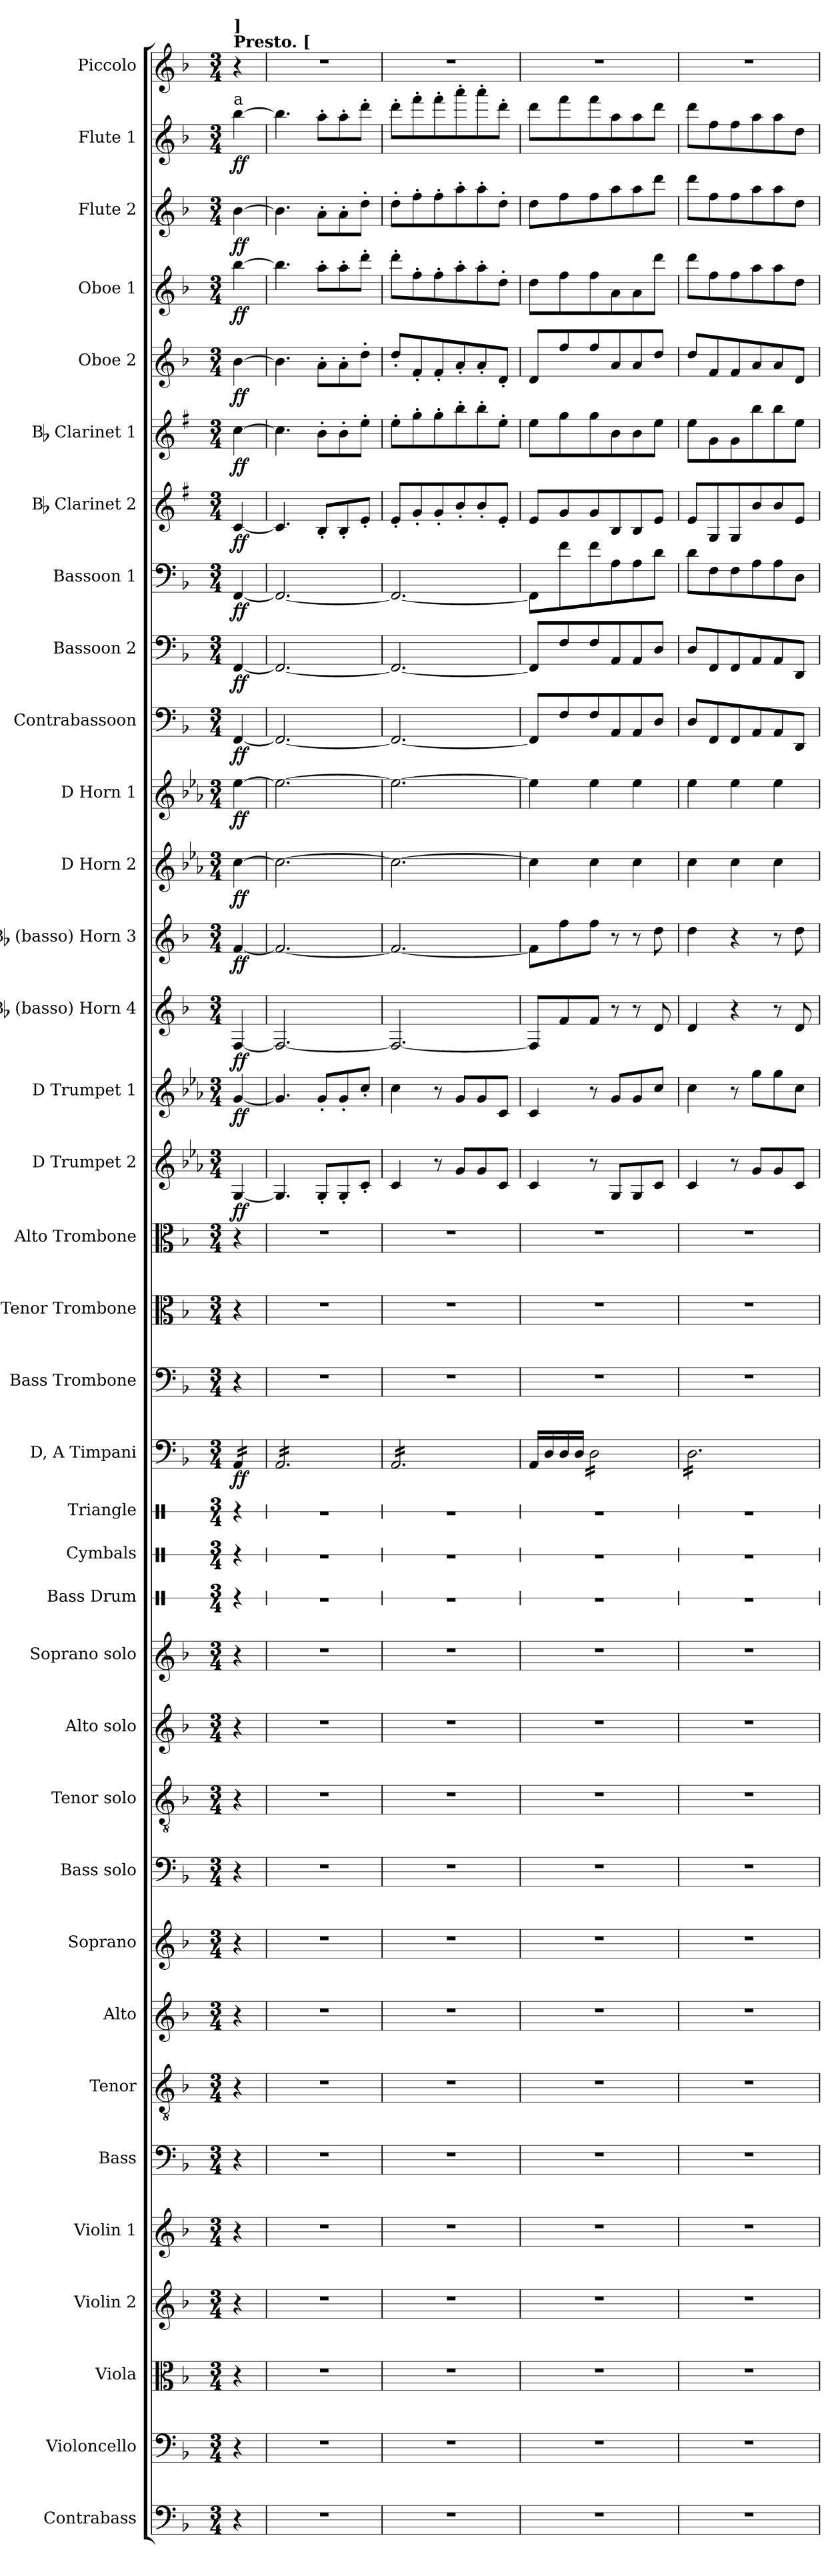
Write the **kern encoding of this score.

**kern	**kern	**kern	**kern	**kern	**kern	**kern	**kern	**kern	**kern	**kern	**kern	**kern	**kern	**kern	**kern	**kern	**dynam	**kern	**kern	**kern	**kern	**dynam	**kern	**dynam	**kern	**dynam	**kern	**dynam	**kern	**dynam	**kern	**dynam	**kern	**dynam	**kern	**dynam	**kern	**dynam	**kern	**dynam	**kern	**dynam	**kern	**dynam	**kern	**dynam	**kern	**dynam	**kern	**dynam	**kern
*part36	*part35	*part34	*part33	*part32	*part31	*part30	*part29	*part28	*part27	*part26	*part25	*part24	*part23	*part22	*part21	*part20	*part20	*part19	*part18	*part17	*part16	*part16	*part15	*part15	*part14	*part14	*part13	*part13	*part12	*part12	*part11	*part11	*part10	*part10	*part9	*part9	*part8	*part8	*part7	*part7	*part6	*part6	*part5	*part5	*part4	*part4	*part3	*part3	*part2	*part2	*part1
*staff36	*staff35	*staff34	*staff33	*staff32	*staff31	*staff30	*staff29	*staff28	*staff27	*staff26	*staff25	*staff24	*staff23	*staff22	*staff21	*staff20	*staff20	*staff19	*staff18	*staff17	*staff16	*staff16	*staff15	*staff15	*staff14	*staff14	*staff13	*staff13	*staff12	*staff12	*staff11	*staff11	*staff10	*staff10	*staff9	*staff9	*staff8	*staff8	*staff7	*staff7	*staff6	*staff6	*staff5	*staff5	*staff4	*staff4	*staff3	*staff3	*staff2	*staff2	*staff1
*I"Contrabass	*I"Violoncello	*I"Viola	*I"Violin 2	*I"Violin 1	*I"Bass	*I"Tenor	*I"Alto	*I"Soprano	*I"Bass solo	*I"Tenor solo	*I"Alto solo	*I"Soprano solo	*I"Bass Drum	*I"Cymbals	*I"Triangle	*I"D, A Timpani	*	*I"Bass Trombone	*I"Tenor Trombone	*I"Alto Trombone	*I"D Trumpet 2	*	*I"D Trumpet 1	*	*I"Bb (basso) Horn 4	*	*I"Bb (basso) Horn 3	*	*I"D Horn 2	*	*I"D Horn 1	*	*I"Contrabassoon	*	*I"Bassoon 2	*	*I"Bassoon 1	*	*I"Bb Clarinet 2	*	*I"Bb Clarinet 1	*	*I"Oboe 2	*	*I"Oboe 1	*	*I"Flute 2	*	*I"Flute 1	*	*I"Piccolo
*I'Cb	*I'Vc	*I'Vla	*I'Vln 2	*I'Vln 1	*I'B	*I'T	*I'A	*I'S	*I'B solo	*I'T solo	*I'A solo	*I'S solo	*I'B Dr	*I'Cym	*I'Tri	*I'Timp	*	*I'B Trb	*I'T Trb	*I'A Trb	*I'Tpt 2	*	*I'Tpt 1	*	*I'Hn 4	*	*I'Hn 3	*	*I'Hn 2	*	*I'Hn 1	*	*I'C Bsn	*	*I'Bsn 2	*	*I'Bsn 1	*	*I'Cl 2	*	*I'Cl 1	*	*I'Ob 2	*	*I'Ob 1	*	*I'Fl 2	*	*I'Fl 1	*	*I'Picc
*	*	*	*	*	*	*	*	*	*	*	*	*	*stria1	*stria1	*stria1	*	*	*	*	*	*	*	*	*	*	*	*	*	*	*	*	*	*	*	*	*	*	*	*	*	*	*	*	*	*	*	*	*	*	*	*
*clefF4	*clefF4	*clefC3	*clefG2	*clefG2	*clefF4	*clefGv2	*clefG2	*clefG2	*clefF4	*clefGv2	*clefG2	*clefG2	*clefX	*clefX	*clefX	*clefF4	*	*clefF4	*clefC3	*clefC3	*clefG2	*	*clefG2	*	*clefG2	*	*clefG2	*	*clefG2	*	*clefG2	*	*clefF4	*	*clefF4	*	*clefF4	*	*clefG2	*	*clefG2	*	*clefG2	*	*clefG2	*	*clefG2	*	*clefG2	*	*clefG2
*ITrd7c12	*	*	*	*	*	*	*	*	*	*	*	*	*	*	*	*	*	*	*	*	*ITrd-1c-2	*	*ITrd-1c-2	*	*ITrd8c14	*	*ITrd8c14	*	*ITrd6c10	*	*ITrd6c10	*	*ITrd7c12	*	*	*	*	*	*ITrd1c2	*	*ITrd1c2	*	*	*	*	*	*	*	*	*	*ITrd-7c-12
*k[b-]	*k[b-]	*k[b-]	*k[b-]	*k[b-]	*k[b-]	*k[b-]	*k[b-]	*k[b-]	*k[b-]	*k[b-]	*k[b-]	*k[b-]	*k[]	*k[]	*k[]	*k[b-]	*	*k[b-]	*k[b-]	*k[b-]	*k[b-]	*	*k[b-]	*	*k[b-]	*	*k[b-]	*	*k[b-]	*	*k[b-]	*	*k[b-]	*	*k[b-]	*	*k[b-]	*	*k[b-]	*	*k[b-]	*	*k[b-]	*	*k[b-]	*	*k[b-]	*	*k[b-]	*	*k[b-]
*M3/4	*M3/4	*M3/4	*M3/4	*M3/4	*M3/4	*M3/4	*M3/4	*M3/4	*M3/4	*M3/4	*M3/4	*M3/4	*M3/4	*M3/4	*M3/4	*M3/4	*	*M3/4	*M3/4	*M3/4	*M3/4	*	*M3/4	*	*M3/4	*	*M3/4	*	*M3/4	*	*M3/4	*	*M3/4	*	*M3/4	*	*M3/4	*	*M3/4	*	*M3/4	*	*M3/4	*	*M3/4	*	*M3/4	*	*M3/4	*	*M3/4
*MM198	*MM198	*MM198	*MM198	*MM198	*MM198	*MM198	*MM198	*MM198	*MM198	*MM198	*MM198	*MM198	*MM198	*MM198	*MM198	*MM198	*	*MM198	*MM198	*MM198	*MM198	*	*MM198	*	*MM198	*	*MM198	*	*MM198	*	*MM198	*	*MM198	*	*MM198	*	*MM198	*	*MM198	*	*MM198	*	*MM198	*	*MM198	*	*MM198	*	*MM198	*	*MM198
=1	=1	=1	=1	=1	=1	=1	=1	=1	=1	=1	=1	=1	=1	=1	=1	=1	=1	=1	=1	=1	=1	=1	=1	=1	=1	=1	=1	=1	=1	=1	=1	=1	=1	=1	=1	=1	=1	=1	=1	=1	=1	=1	=1	=1	=1	=1	=1	=1	=1	=1	=1
!	!	!	!	!	!	!	!	!	!	!	!	!	!	!	!	!	!	!	!	!	!	!	!	!	!	!	!	!	!	!	!	!	!	!	!	!	!	!	!	!	!	!	!	!	!	!	!	!	!	!	!LO:TX:a:B:t=Presto. [
!	!	!	!	!	!	!	!	!	!	!	!	!	!	!	!	!	!	!	!	!	!	!	!	!	!	!	!	!	!	!	!	!	!	!	!	!	!	!	!	!	!	!	!	!	!	!	!	!	!	!	!LO:TX:a:B:t=]
!	!	!	!	!	!	!	!	!	!	!	!	!	!	!	!	!	!	!	!	!	!	!	!	!	!	!	!	!	!	!	!	!	!	!	!	!	!	!	!	!	!	!	!	!	!	!	!	!	!LO:TX:a:t=a	!	!
!	!	!	!	!	!	!	!	!	!	!	!	!	!	!	!	!	!LO:DY:b	!	!	!	!	!LO:DY:b	!	!LO:DY:b	!	!LO:DY:b	!	!LO:DY:b	!	!LO:DY:b	!	!LO:DY:b	!	!LO:DY:b	!	!LO:DY:b	!	!LO:DY:b	!	!LO:DY:b	!	!LO:DY:b	!	!LO:DY:b	!	!LO:DY:b	!	!LO:DY:b	!	!LO:DY:b	!
*	*	*	*	*	*	*	*	*	*	*	*	*	*	*	*	*tremolo	*	*	*	*	*	*	*	*	*	*	*	*	*	*	*	*	*	*	*	*	*	*	*	*	*	*	*	*	*	*	*	*	*	*	*
4r	4r	4r	4r	4r	4r	4r	4r	4r	4r	4r	4r	4r	4r	4r	4r	16AA/LL	ff	4r	4r	4r	[4A/	ff	[4a/	ff	[4FF/	ff	[4F/	ff	[4d\	ff	[4f\	ff	[4FFF/	ff	[4FF/	ff	[4FF/	ff	[4B-/	ff	[4b-\	ff	[4b-\	ff	[4bb-\	ff	[4b-\	ff	[4bb-\	ff	4r
.	.	.	.	.	.	.	.	.	.	.	.	.	.	.	.	16AA/	.	.	.	.	.	.	.	.	.	.	.	.	.	.	.	.	.	.	.	.	.	.	.	.	.	.	.	.	.	.	.	.	.	.	.
.	.	.	.	.	.	.	.	.	.	.	.	.	.	.	.	16AA/	.	.	.	.	.	.	.	.	.	.	.	.	.	.	.	.	.	.	.	.	.	.	.	.	.	.	.	.	.	.	.	.	.	.	.
.	.	.	.	.	.	.	.	.	.	.	.	.	.	.	.	16AA/JJ	.	.	.	.	.	.	.	.	.	.	.	.	.	.	.	.	.	.	.	.	.	.	.	.	.	.	.	.	.	.	.	.	.	.	.
=2	=2	=2	=2	=2	=2	=2	=2	=2	=2	=2	=2	=2	=2	=2	=2	=2	=2	=2	=2	=2	=2	=2	=2	=2	=2	=2	=2	=2	=2	=2	=2	=2	=2	=2	=2	=2	=2	=2	=2	=2	=2	=2	=2	=2	=2	=2	=2	=2	=2	=2	=2
2.r	2.r	2.r	2.r	2.r	2.r	2.r	2.r	2.r	2.r	2.r	2.r	2.r	2.r	2.r	2.r	16AA/LL	.	2.r	2.r	2.r	4.A/]	.	4.a/]	.	2.FF/_	.	2.F/_	.	2.d\_	.	2.f\_	.	2.FFF/_	.	2.FF/_	.	2.FF/_	.	4.B-/]	.	4.b-\]	.	4.b-\]	.	4.bb-\]	.	4.b-\]	.	4.bb-\]	.	2.r
.	.	.	.	.	.	.	.	.	.	.	.	.	.	.	.	16AA/	.	.	.	.	.	.	.	.	.	.	.	.	.	.	.	.	.	.	.	.	.	.	.	.	.	.	.	.	.	.	.	.	.	.	.
.	.	.	.	.	.	.	.	.	.	.	.	.	.	.	.	16AA/	.	.	.	.	.	.	.	.	.	.	.	.	.	.	.	.	.	.	.	.	.	.	.	.	.	.	.	.	.	.	.	.	.	.	.
.	.	.	.	.	.	.	.	.	.	.	.	.	.	.	.	16AA/	.	.	.	.	.	.	.	.	.	.	.	.	.	.	.	.	.	.	.	.	.	.	.	.	.	.	.	.	.	.	.	.	.	.	.
.	.	.	.	.	.	.	.	.	.	.	.	.	.	.	.	16AA/	.	.	.	.	.	.	.	.	.	.	.	.	.	.	.	.	.	.	.	.	.	.	.	.	.	.	.	.	.	.	.	.	.	.	.
.	.	.	.	.	.	.	.	.	.	.	.	.	.	.	.	16AA/	.	.	.	.	.	.	.	.	.	.	.	.	.	.	.	.	.	.	.	.	.	.	.	.	.	.	.	.	.	.	.	.	.	.	.
.	.	.	.	.	.	.	.	.	.	.	.	.	.	.	.	16AA/	.	.	.	.	8A'/L	.	8a'/L	.	.	.	.	.	.	.	.	.	.	.	.	.	.	.	8A'/L	.	8a'\L	.	8a'\L	.	8aa'\L	.	8a'\L	.	8aa'\L	.	.
.	.	.	.	.	.	.	.	.	.	.	.	.	.	.	.	16AA/	.	.	.	.	.	.	.	.	.	.	.	.	.	.	.	.	.	.	.	.	.	.	.	.	.	.	.	.	.	.	.	.	.	.	.
.	.	.	.	.	.	.	.	.	.	.	.	.	.	.	.	16AA/	.	.	.	.	8A'/	.	8a'/	.	.	.	.	.	.	.	.	.	.	.	.	.	.	.	8A'/	.	8a'\	.	8a'\	.	8aa'\	.	8a'\	.	8aa'\	.	.
.	.	.	.	.	.	.	.	.	.	.	.	.	.	.	.	16AA/	.	.	.	.	.	.	.	.	.	.	.	.	.	.	.	.	.	.	.	.	.	.	.	.	.	.	.	.	.	.	.	.	.	.	.
.	.	.	.	.	.	.	.	.	.	.	.	.	.	.	.	16AA/	.	.	.	.	8d'/J	.	8dd'/J	.	.	.	.	.	.	.	.	.	.	.	.	.	.	.	8d'/J	.	8dd'\J	.	8dd'\J	.	8ddd'\J	.	8dd'\J	.	8ddd'\J	.	.
.	.	.	.	.	.	.	.	.	.	.	.	.	.	.	.	16AA/JJ	.	.	.	.	.	.	.	.	.	.	.	.	.	.	.	.	.	.	.	.	.	.	.	.	.	.	.	.	.	.	.	.	.	.	.
=3	=3	=3	=3	=3	=3	=3	=3	=3	=3	=3	=3	=3	=3	=3	=3	=3	=3	=3	=3	=3	=3	=3	=3	=3	=3	=3	=3	=3	=3	=3	=3	=3	=3	=3	=3	=3	=3	=3	=3	=3	=3	=3	=3	=3	=3	=3	=3	=3	=3	=3	=3
2.r	2.r	2.r	2.r	2.r	2.r	2.r	2.r	2.r	2.r	2.r	2.r	2.r	2.r	2.r	2.r	16AA/LL	.	2.r	2.r	2.r	4d/	.	4dd\	.	2.FF/_	.	2.F/_	.	2.d\_	.	2.f\_	.	2.FFF/_	.	2.FF/_	.	2.FF/_	.	8d'/L	.	8dd'\L	.	8dd'/L	.	8ddd'\L	.	8dd'\L	.	8ddd'\L	.	2.r
.	.	.	.	.	.	.	.	.	.	.	.	.	.	.	.	16AA/	.	.	.	.	.	.	.	.	.	.	.	.	.	.	.	.	.	.	.	.	.	.	.	.	.	.	.	.	.	.	.	.	.	.	.
.	.	.	.	.	.	.	.	.	.	.	.	.	.	.	.	16AA/	.	.	.	.	.	.	.	.	.	.	.	.	.	.	.	.	.	.	.	.	.	.	8f'/	.	8ff'\	.	8f'/	.	8ff'\	.	8ff'\	.	8fff'\	.	.
.	.	.	.	.	.	.	.	.	.	.	.	.	.	.	.	16AA/	.	.	.	.	.	.	.	.	.	.	.	.	.	.	.	.	.	.	.	.	.	.	.	.	.	.	.	.	.	.	.	.	.	.	.
.	.	.	.	.	.	.	.	.	.	.	.	.	.	.	.	16AA/	.	.	.	.	8r	.	8r	.	.	.	.	.	.	.	.	.	.	.	.	.	.	.	8f'/	.	8ff'\	.	8f'/	.	8ff'\	.	8ff'\	.	8fff'\	.	.
.	.	.	.	.	.	.	.	.	.	.	.	.	.	.	.	16AA/	.	.	.	.	.	.	.	.	.	.	.	.	.	.	.	.	.	.	.	.	.	.	.	.	.	.	.	.	.	.	.	.	.	.	.
.	.	.	.	.	.	.	.	.	.	.	.	.	.	.	.	16AA/	.	.	.	.	8a/L	.	8a/L	.	.	.	.	.	.	.	.	.	.	.	.	.	.	.	8a'/	.	8aa'\	.	8a'/	.	8aa'\	.	8aa'\	.	8aaa'\	.	.
.	.	.	.	.	.	.	.	.	.	.	.	.	.	.	.	16AA/	.	.	.	.	.	.	.	.	.	.	.	.	.	.	.	.	.	.	.	.	.	.	.	.	.	.	.	.	.	.	.	.	.	.	.
.	.	.	.	.	.	.	.	.	.	.	.	.	.	.	.	16AA/	.	.	.	.	8a/	.	8a/	.	.	.	.	.	.	.	.	.	.	.	.	.	.	.	8a'/	.	8aa'\	.	8a'/	.	8aa'\	.	8aa'\	.	8aaa'\	.	.
.	.	.	.	.	.	.	.	.	.	.	.	.	.	.	.	16AA/	.	.	.	.	.	.	.	.	.	.	.	.	.	.	.	.	.	.	.	.	.	.	.	.	.	.	.	.	.	.	.	.	.	.	.
.	.	.	.	.	.	.	.	.	.	.	.	.	.	.	.	16AA/	.	.	.	.	8d/J	.	8d/J	.	.	.	.	.	.	.	.	.	.	.	.	.	.	.	8d'/J	.	8dd'\J	.	8d'/J	.	8dd'\J	.	8dd'\J	.	8ddd'\J	.	.
.	.	.	.	.	.	.	.	.	.	.	.	.	.	.	.	16AA/JJ	.	.	.	.	.	.	.	.	.	.	.	.	.	.	.	.	.	.	.	.	.	.	.	.	.	.	.	.	.	.	.	.	.	.	.
*	*	*	*	*	*	*	*	*	*	*	*	*	*	*	*	*Xtremolo	*	*	*	*	*	*	*	*	*	*	*	*	*	*	*	*	*	*	*	*	*	*	*	*	*	*	*	*	*	*	*	*	*	*	*
=4	=4	=4	=4	=4	=4	=4	=4	=4	=4	=4	=4	=4	=4	=4	=4	=4	=4	=4	=4	=4	=4	=4	=4	=4	=4	=4	=4	=4	=4	=4	=4	=4	=4	=4	=4	=4	=4	=4	=4	=4	=4	=4	=4	=4	=4	=4	=4	=4	=4	=4	=4
2.r	2.r	2.r	2.r	2.r	2.r	2.r	2.r	2.r	2.r	2.r	2.r	2.r	2.r	2.r	2.r	16AA/LL	.	2.r	2.r	2.r	4d/	.	4d/	.	8FF/L]	.	8F\L]	.	4d\]	.	4f\]	.	8FFF/L]	.	8FF/L]	.	8FF\L]	.	8d/L	.	8dd\L	.	8d/L	.	8dd\L	.	8dd\L	.	8ddd\L	.	2.r
.	.	.	.	.	.	.	.	.	.	.	.	.	.	.	.	16D/	.	.	.	.	.	.	.	.	.	.	.	.	.	.	.	.	.	.	.	.	.	.	.	.	.	.	.	.	.	.	.	.	.	.	.
.	.	.	.	.	.	.	.	.	.	.	.	.	.	.	.	16D/	.	.	.	.	.	.	.	.	8F/	.	8f\	.	.	.	.	.	8FF/	.	8F/	.	8f\	.	8f/	.	8ff\	.	8ff/	.	8ff\	.	8ff\	.	8fff\	.	.
.	.	.	.	.	.	.	.	.	.	.	.	.	.	.	.	16D/JJ	.	.	.	.	.	.	.	.	.	.	.	.	.	.	.	.	.	.	.	.	.	.	.	.	.	.	.	.	.	.	.	.	.	.	.
*	*	*	*	*	*	*	*	*	*	*	*	*	*	*	*	*tremolo	*	*	*	*	*	*	*	*	*	*	*	*	*	*	*	*	*	*	*	*	*	*	*	*	*	*	*	*	*	*	*	*	*	*	*
.	.	.	.	.	.	.	.	.	.	.	.	.	.	.	.	16D\LL	.	.	.	.	8r	.	8r	.	8F/J	.	8f\J	.	4d\	.	4f\	.	8FF/	.	8F/	.	8f\	.	8f/	.	8ff\	.	8ff/	.	8ff\	.	8ff\	.	8fff\	.	.
.	.	.	.	.	.	.	.	.	.	.	.	.	.	.	.	16D\	.	.	.	.	.	.	.	.	.	.	.	.	.	.	.	.	.	.	.	.	.	.	.	.	.	.	.	.	.	.	.	.	.	.	.
.	.	.	.	.	.	.	.	.	.	.	.	.	.	.	.	16D\	.	.	.	.	8A/L	.	8a/L	.	8r	.	8r	.	.	.	.	.	8AAA/	.	8AA/	.	8A\	.	8A/	.	8a\	.	8a/	.	8a\	.	8aa\	.	8aa\	.	.
.	.	.	.	.	.	.	.	.	.	.	.	.	.	.	.	16D\	.	.	.	.	.	.	.	.	.	.	.	.	.	.	.	.	.	.	.	.	.	.	.	.	.	.	.	.	.	.	.	.	.	.	.
.	.	.	.	.	.	.	.	.	.	.	.	.	.	.	.	16D\	.	.	.	.	8A/	.	8a/	.	8r	.	8r	.	4d\	.	4f\	.	8AAA/	.	8AA/	.	8A\	.	8A/	.	8a\	.	8a/	.	8a\	.	8aa\	.	8aa\	.	.
.	.	.	.	.	.	.	.	.	.	.	.	.	.	.	.	16D\	.	.	.	.	.	.	.	.	.	.	.	.	.	.	.	.	.	.	.	.	.	.	.	.	.	.	.	.	.	.	.	.	.	.	.
.	.	.	.	.	.	.	.	.	.	.	.	.	.	.	.	16D\	.	.	.	.	8d/J	.	8dd/J	.	8D/	.	8d\	.	.	.	.	.	8DD/J	.	8D/J	.	8d\J	.	8d/J	.	8dd\J	.	8dd/J	.	8ddd\J	.	8ddd\J	.	8ddd\J	.	.
.	.	.	.	.	.	.	.	.	.	.	.	.	.	.	.	16D\JJ	.	.	.	.	.	.	.	.	.	.	.	.	.	.	.	.	.	.	.	.	.	.	.	.	.	.	.	.	.	.	.	.	.	.	.
=5	=5	=5	=5	=5	=5	=5	=5	=5	=5	=5	=5	=5	=5	=5	=5	=5	=5	=5	=5	=5	=5	=5	=5	=5	=5	=5	=5	=5	=5	=5	=5	=5	=5	=5	=5	=5	=5	=5	=5	=5	=5	=5	=5	=5	=5	=5	=5	=5	=5	=5	=5
2.r	2.r	2.r	2.r	2.r	2.r	2.r	2.r	2.r	2.r	2.r	2.r	2.r	2.r	2.r	2.r	16D\LL	.	2.r	2.r	2.r	4d/	.	4dd\	.	4D/	.	4d\	.	4d\	.	4f\	.	8DD/L	.	8D/L	.	8d\L	.	8d/L	.	8dd\L	.	8dd/L	.	8ddd\L	.	8ddd\L	.	8ddd\L	.	2.r
.	.	.	.	.	.	.	.	.	.	.	.	.	.	.	.	16D\	.	.	.	.	.	.	.	.	.	.	.	.	.	.	.	.	.	.	.	.	.	.	.	.	.	.	.	.	.	.	.	.	.	.	.
.	.	.	.	.	.	.	.	.	.	.	.	.	.	.	.	16D\	.	.	.	.	.	.	.	.	.	.	.	.	.	.	.	.	8FFF/	.	8FF/	.	8F\	.	8F/	.	8f\	.	8f/	.	8ff\	.	8ff\	.	8ff\	.	.
.	.	.	.	.	.	.	.	.	.	.	.	.	.	.	.	16D\	.	.	.	.	.	.	.	.	.	.	.	.	.	.	.	.	.	.	.	.	.	.	.	.	.	.	.	.	.	.	.	.	.	.	.
.	.	.	.	.	.	.	.	.	.	.	.	.	.	.	.	16D\	.	.	.	.	8r	.	8r	.	4r	.	4r	.	4d\	.	4f\	.	8FFF/	.	8FF/	.	8F\	.	8F/	.	8f\	.	8f/	.	8ff\	.	8ff\	.	8ff\	.	.
.	.	.	.	.	.	.	.	.	.	.	.	.	.	.	.	16D\	.	.	.	.	.	.	.	.	.	.	.	.	.	.	.	.	.	.	.	.	.	.	.	.	.	.	.	.	.	.	.	.	.	.	.
.	.	.	.	.	.	.	.	.	.	.	.	.	.	.	.	16D\	.	.	.	.	8a/L	.	8aa\L	.	.	.	.	.	.	.	.	.	8AAA/	.	8AA/	.	8A\	.	8a/	.	8aa\	.	8a/	.	8aa\	.	8aa\	.	8aa\	.	.
.	.	.	.	.	.	.	.	.	.	.	.	.	.	.	.	16D\	.	.	.	.	.	.	.	.	.	.	.	.	.	.	.	.	.	.	.	.	.	.	.	.	.	.	.	.	.	.	.	.	.	.	.
.	.	.	.	.	.	.	.	.	.	.	.	.	.	.	.	16D\	.	.	.	.	8a/	.	8aa\	.	8r	.	8r	.	4d\	.	4f\	.	8AAA/	.	8AA/	.	8A\	.	8a/	.	8aa\	.	8a/	.	8aa\	.	8aa\	.	8aa\	.	.
.	.	.	.	.	.	.	.	.	.	.	.	.	.	.	.	16D\	.	.	.	.	.	.	.	.	.	.	.	.	.	.	.	.	.	.	.	.	.	.	.	.	.	.	.	.	.	.	.	.	.	.	.
.	.	.	.	.	.	.	.	.	.	.	.	.	.	.	.	16D\	.	.	.	.	8d/J	.	8dd\J	.	8D/	.	8d\	.	.	.	.	.	8DDD/J	.	8DD/J	.	8D\J	.	8d/J	.	8dd\J	.	8d/J	.	8dd\J	.	8dd\J	.	8dd\J	.	.
.	.	.	.	.	.	.	.	.	.	.	.	.	.	.	.	16D\JJ	.	.	.	.	.	.	.	.	.	.	.	.	.	.	.	.	.	.	.	.	.	.	.	.	.	.	.	.	.	.	.	.	.	.	.
*	*	*	*	*	*	*	*	*	*	*	*	*	*	*	*	*Xtremolo	*	*	*	*	*	*	*	*	*	*	*	*	*	*	*	*	*	*	*	*	*	*	*	*	*	*	*	*	*	*	*	*	*	*	*
=	=	=	=	=	=	=	=	=	=	=	=	=	=	=	=	=	=	=	=	=	=	=	=	=	=	=	=	=	=	=	=	=	=	=	=	=	=	=	=	=	=	=	=	=	=	=	=	=	=	=	=
*-	*-	*-	*-	*-	*-	*-	*-	*-	*-	*-	*-	*-	*-	*-	*-	*-	*-	*-	*-	*-	*-	*-	*-	*-	*-	*-	*-	*-	*-	*-	*-	*-	*-	*-	*-	*-	*-	*-	*-	*-	*-	*-	*-	*-	*-	*-	*-	*-	*-	*-	*-
